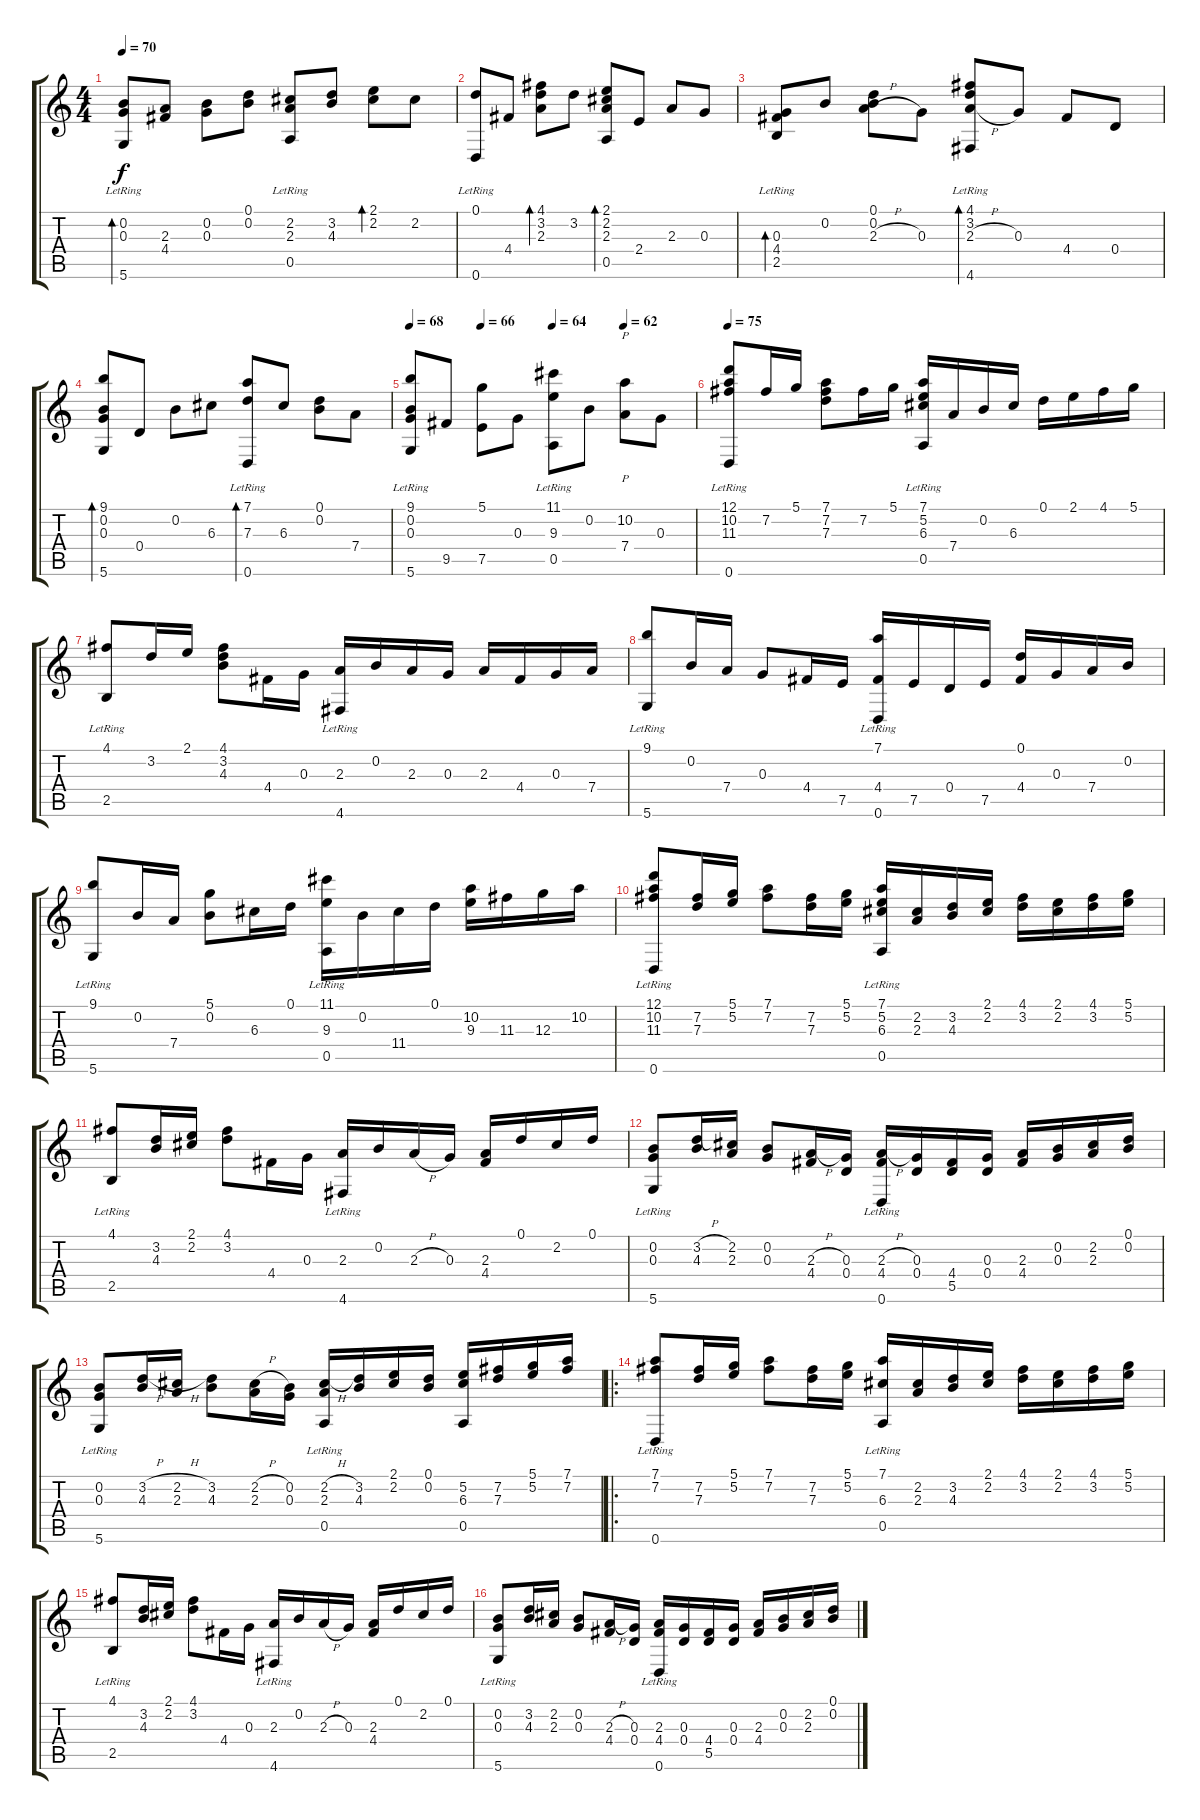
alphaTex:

\track "" {instrument acousticguitarsteel}
\staff {score tabs}
\tuning (D4 B3 G3 D3 A2 D2) {hide}
\ts (4 4)
\tempo 70
\clef g2
\ks c
(0.2 0.3 5.6{lr}).8{bd 120 dy f} (2.3 4.4).8 (0.2 0.3).8 (0.1 0.2).8 (2.2 2.3 0.5{lr}).8 (3.2 4.3).8 (2.1 2.2).8{bd 120} 2.2.8 |
(0.1 0.6{lr}).8 4.4.8 (4.1 3.2 2.3).8{bd 120} 3.2.8 (2.1 2.2 2.3 0.5).8{bd 120} 2.4.8 2.3.8 0.3.8 |
(0.3 4.4 2.5{lr}).8{bd 120} 0.2.8 (0.1 0.2 2.3{h}).8 0.3.8 (4.1 3.2 2.3{h} 4.6{lr}).8{bd 120} 0.3.8 4.4.8 0.4.8 |
(9.1 0.2 0.3 5.6).8{bd 120} 0.4.8 0.2.8 6.3.8 (7.1 7.3 0.6{lr}).8{bd 120} 6.3.8 (0.1 0.2).8 7.4.8 |
\tempo 68
\tempo (66 0.25)
\tempo (64 0.5)
\tempo (62 0.75)
(9.1 0.2 0.3 5.6{lr}).8 9.5.8 (5.1 7.5).8 0.3.8 (11.1 9.3 0.5{lr}).8 0.2.8 (10.2 7.4).8{p} 0.3.8 |
\tempo 75
(12.1 10.2 11.3 0.6{lr}).8 7.2.16 5.1.16 (7.1 7.2 7.3).8 7.2.16 5.1.16 (7.1 5.2 6.3 0.5{lr}).16 7.4.16 0.2.16 6.3.16 0.1.16 2.1.16 4.1.16 5.1.16 |
(4.1 2.5{lr}).8 3.2.16 2.1.16 (4.1 3.2 4.3).8 4.4.16 0.3.16 (2.3 4.6{lr}).16 0.2.16 2.3.16 0.3.16 2.3.16 4.4.16 0.3.16 7.4.16 |
(9.1 5.6{lr}).8 0.2.16 7.4.16 0.3.8 4.4.16 7.5.16 (7.1 4.4 0.6{lr}).16 7.5.16 0.4.16 7.5.16 (0.1 4.4).16 0.3.16 7.4.16 0.2.16 |
(9.1 5.6{lr}).8 0.2.16 7.4.16 (5.1 0.2).8 6.3.16 0.1.16 (11.1 9.3 0.5{lr}).16 0.2.16 11.4.16 0.1.16 (10.2 9.3).16 11.3.16 12.3.16 10.2.16 |
(12.1 10.2 11.3 0.6{lr}).8 (7.2 7.3).16 (5.1 5.2).16 (7.1 7.2).8 (7.2 7.3).16 (5.1 5.2).16 (7.1 5.2 6.3 0.5{lr}).16 (2.2 2.3).16 (3.2 4.3).16 (2.1 2.2).16 (4.1 3.2).16 (2.1 2.2).16 (4.1 3.2).16 (5.1 5.2).16 |
(4.1 2.5{lr}).8 (3.2 4.3).16 (2.1 2.2).16 (4.1 3.2).8 4.4.16 0.3.16 (2.3 4.6{lr}).16 0.2.16 2.3{h}.16 0.3.16 (2.3 4.4).16 0.1.16 2.2.16 0.1.16 |
(0.2 0.3 5.6{lr}).8 (3.2{h} 4.3).16 (2.2 2.3).16 (0.2 0.3).8 (2.3{h} 4.4).16 (0.3 0.4).16 (2.3{h} 4.4 0.6{lr}).16 (0.3 0.4).16 (4.4 5.5).16 (0.3 0.4).16 (2.3 4.4).16 (0.2 0.3).16 (2.2 2.3).16 (0.1 0.2).16 |
(0.2 0.3 5.6{lr}).8 (3.2{h} 4.3).16 (2.2{h} 2.3).16 (3.2 4.3).8 (2.2{h} 2.3).16 (0.2 0.3).16 (2.2{h} 2.3 0.5{lr}).16 (3.2 4.3).16 (2.1 2.2).16 (0.1 0.2).16 (5.2 6.3 0.5).16 (7.2 7.3).16 (5.1 5.2).16 (7.1 7.2).16 |
\ro
(7.1 7.2 0.6{lr}).8 (7.2 7.3).16 (5.1 5.2).16 (7.1 7.2).8 (7.2 7.3).16 (5.1 5.2).16 (7.1 6.3 0.5{lr}).16 (2.2 2.3).16 (3.2 4.3).16 (2.1 2.2).16 (4.1 3.2).16 (2.1 2.2).16 (4.1 3.2).16 (5.1 5.2).16 |
(4.1 2.5{lr}).8 (3.2 4.3).16 (2.1 2.2).16 (4.1 3.2).8 4.4.16 0.3.16 (2.3 4.6{lr}).16 0.2.16 2.3{h}.16 0.3.16 (2.3 4.4).16 0.1.16 2.2.16 0.1.16 |
(0.2 0.3 5.6{lr}).8 (3.2 4.3).16 (2.2 2.3).16 (0.2 0.3).8 (2.3{h} 4.4).16 (0.3 0.4).16 (2.3 4.4 0.6{lr}).16 (0.3 0.4).16 (4.4 5.5).16 (0.3 0.4).16 (2.3 4.4).16 (0.2 0.3).16 (2.2 2.3).16 (0.1 0.2).16
